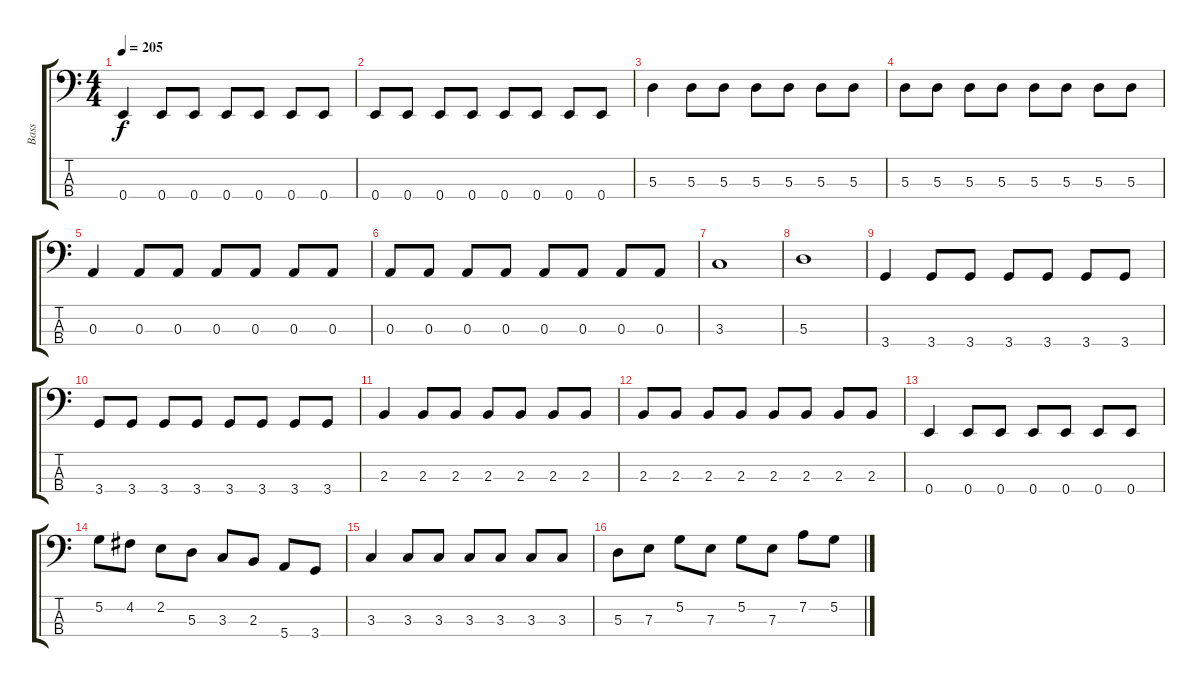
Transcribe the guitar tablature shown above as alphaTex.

\track ("Bass" "Bass") {instrument electricbasspick}
\staff {score tabs}
\tuning (G2 D2 A1 E1) {hide}
\ts (4 4)
\tempo 205
\clef f4
\ks c
0.4.4{dy f} 0.4.8 0.4.8 0.4.8 0.4.8 0.4.8 0.4.8 |
0.4.8 0.4.8 0.4.8 0.4.8 0.4.8 0.4.8 0.4.8 0.4.8 |
5.3.4 5.3.8 5.3.8 5.3.8 5.3.8 5.3.8 5.3.8 |
5.3.8 5.3.8 5.3.8 5.3.8 5.3.8 5.3.8 5.3.8 5.3.8 |
0.3.4 0.3.8 0.3.8 0.3.8 0.3.8 0.3.8 0.3.8 |
0.3.8 0.3.8 0.3.8 0.3.8 0.3.8 0.3.8 0.3.8 0.3.8 |
3.3.1 |
5.3.1 |
3.4.4 3.4.8 3.4.8 3.4.8 3.4.8 3.4.8 3.4.8 |
3.4.8 3.4.8 3.4.8 3.4.8 3.4.8 3.4.8 3.4.8 3.4.8 |
2.3.4 2.3.8 2.3.8 2.3.8 2.3.8 2.3.8 2.3.8 |
2.3.8 2.3.8 2.3.8 2.3.8 2.3.8 2.3.8 2.3.8 2.3.8 |
0.4.4 0.4.8 0.4.8 0.4.8 0.4.8 0.4.8 0.4.8 |
5.2.8 4.2.8 2.2.8 5.3.8 3.3.8 2.3.8 5.4.8 3.4.8 |
3.3.4 3.3.8 3.3.8 3.3.8 3.3.8 3.3.8 3.3.8 |
5.3.8 7.3.8 5.2.8 7.3.8 5.2.8 7.3.8 7.2.8 5.2.8
